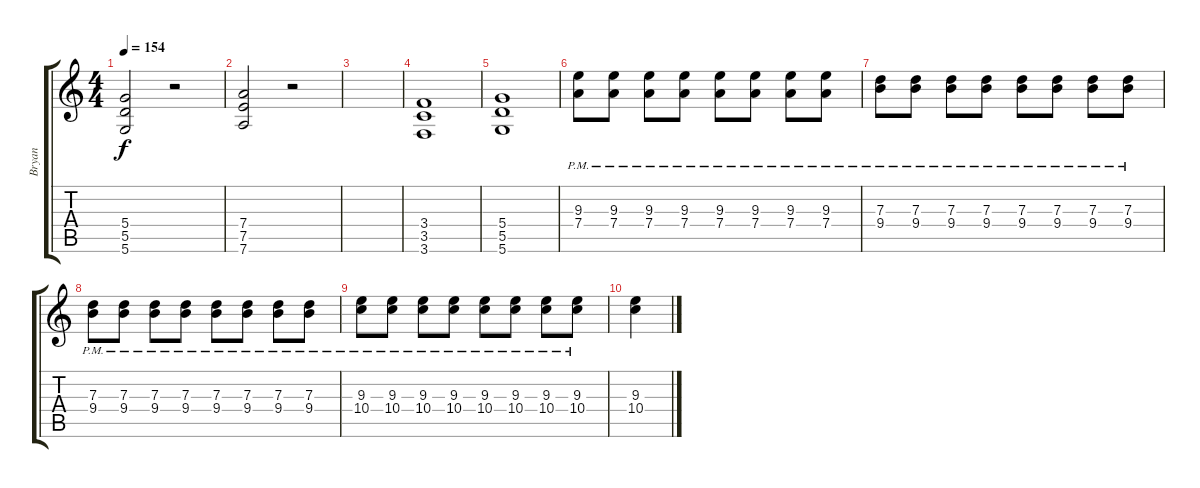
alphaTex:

\track ("Bryan" "Bryan") {instrument distortionguitar}
\staff {score tabs}
\tuning (E4 B3 G3 D3 A2 D2) {hide}
\ts (4 4)
\tempo 154
\clef g2
\ks c
(5.4 5.5 5.6).2{dy f} r.2 |
(7.4 7.5 7.6).2{volume 11 instrument distortionguitar} r.2 |
|
(3.4 3.5 3.6).1 |
(5.4 5.5 5.6).1 |
(9.3{pm} 7.4{pm}).8 (9.3{pm} 7.4{pm}).8 (9.3{pm} 7.4{pm}).8 (9.3{pm} 7.4{pm}).8 (9.3{pm} 7.4{pm}).8 (9.3{pm} 7.4{pm}).8 (9.3{pm} 7.4{pm}).8 (9.3{pm} 7.4{pm}).8 |
(7.3{pm} 9.4{pm}).8 (7.3{pm} 9.4{pm}).8 (7.3{pm} 9.4{pm}).8 (7.3{pm} 9.4{pm}).8 (7.3{pm} 9.4{pm}).8 (7.3{pm} 9.4{pm}).8 (7.3{pm} 9.4{pm}).8 (7.3{pm} 9.4{pm}).8 |
(7.3{pm} 9.4{pm}).8 (7.3{pm} 9.4{pm}).8 (7.3{pm} 9.4{pm}).8 (7.3{pm} 9.4{pm}).8 (7.3{pm} 9.4{pm}).8 (7.3{pm} 9.4{pm}).8 (7.3{pm} 9.4{pm}).8 (7.3{pm} 9.4{pm}).8 |
(9.3{pm} 10.4{pm}).8 (9.3{pm} 10.4{pm}).8 (9.3{pm} 10.4{pm}).8 (9.3{pm} 10.4{pm}).8 (9.3{pm} 10.4{pm}).8 (9.3{pm} 10.4{pm}).8 (9.3{pm} 10.4{pm}).8 (9.3{pm} 10.4{pm}).8 |
(9.3 10.4).4
